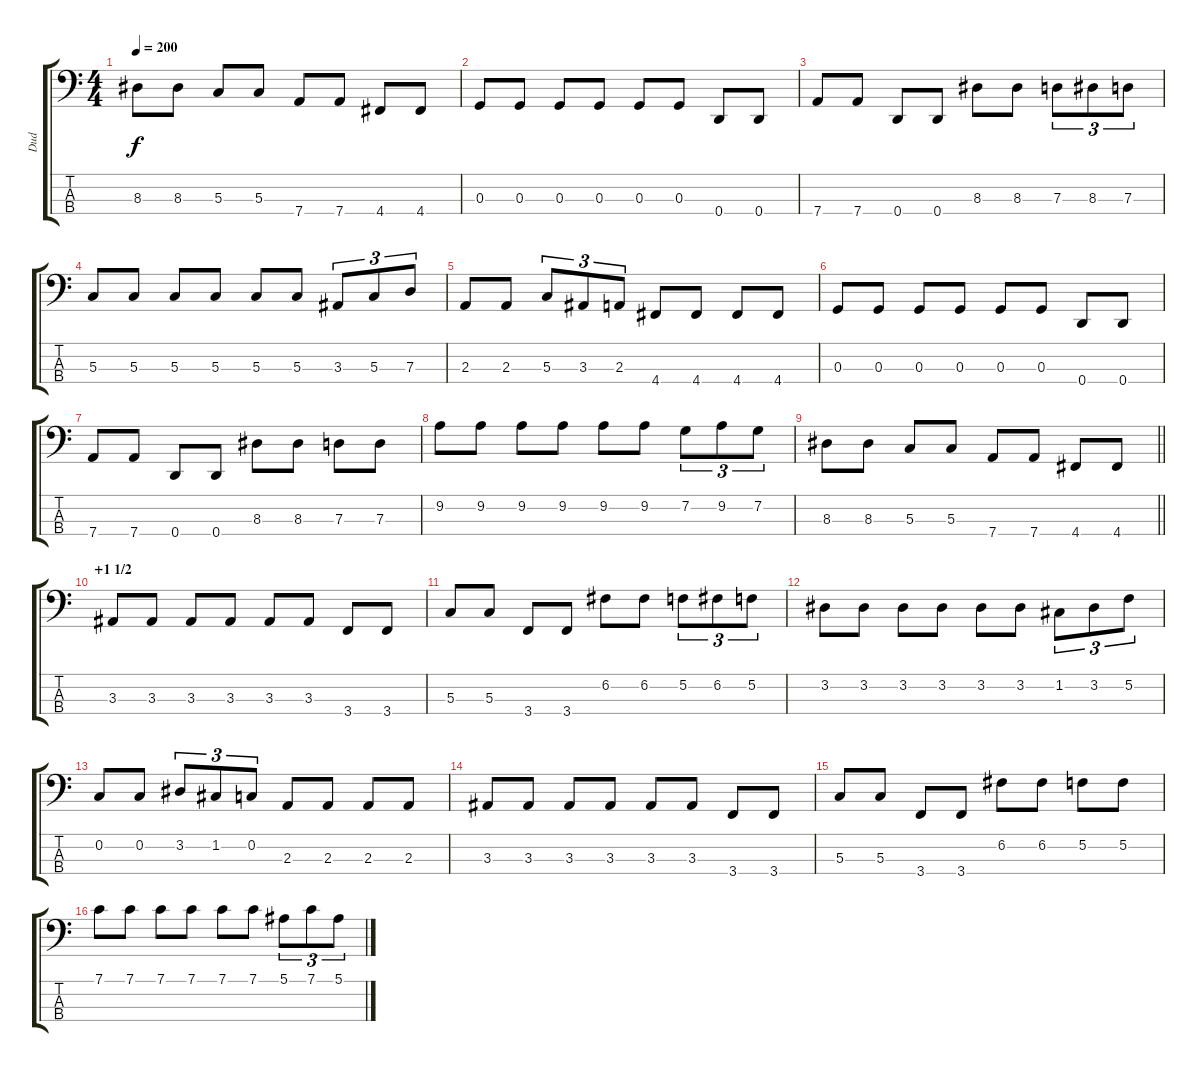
\track ("Dud" "Dud") {instrument slapbass1}
\staff {score tabs}
\tuning (F2 C2 G1 D1) {hide}
\ts (4 4)
\tempo 200
\clef f4
\ks c
8.3.8{dy f} 8.3.8 5.3.8 5.3.8 7.4.8 7.4.8 4.4.8 4.4.8 |
0.3.8 0.3.8 0.3.8 0.3.8 0.3.8 0.3.8 0.4.8 0.4.8 |
7.4.8 7.4.8 0.4.8 0.4.8 8.3.8 8.3.8 7.3.8{tu (3 2)} 8.3.8{tu (3 2)} 7.3.8{tu (3 2)} |
5.3.8 5.3.8 5.3.8 5.3.8 5.3.8 5.3.8 3.3.8{tu (3 2)} 5.3.8{tu (3 2)} 7.3.8{tu (3 2)} |
2.3.8 2.3.8 5.3.8{tu (3 2)} 3.3.8{tu (3 2)} 2.3.8{tu (3 2)} 4.4.8 4.4.8 4.4.8 4.4.8 |
0.3.8 0.3.8 0.3.8 0.3.8 0.3.8 0.3.8 0.4.8 0.4.8 |
7.4.8 7.4.8 0.4.8 0.4.8 8.3.8 8.3.8 7.3.8 7.3.8 |
9.2.8 9.2.8 9.2.8 9.2.8 9.2.8 9.2.8 7.2.8{tu (3 2)} 9.2.8{tu (3 2)} 7.2.8{tu (3 2)} |
\barLineRight lightlight
8.3.8 8.3.8 5.3.8 5.3.8 7.4.8 7.4.8 4.4.8 4.4.8 |
\section ("" "+1 1/2")
3.3.8 3.3.8 3.3.8 3.3.8 3.3.8 3.3.8 3.4.8 3.4.8 |
5.3.8 5.3.8 3.4.8 3.4.8 6.2.8 6.2.8 5.2.8{tu (3 2)} 6.2.8{tu (3 2)} 5.2.8{tu (3 2)} |
3.2.8 3.2.8 3.2.8 3.2.8 3.2.8 3.2.8 1.2.8{tu (3 2)} 3.2.8{tu (3 2)} 5.2.8{tu (3 2)} |
0.2.8 0.2.8 3.2.8{tu (3 2)} 1.2.8{tu (3 2)} 0.2.8{tu (3 2)} 2.3.8 2.3.8 2.3.8 2.3.8 |
3.3.8 3.3.8 3.3.8 3.3.8 3.3.8 3.3.8 3.4.8 3.4.8 |
5.3.8 5.3.8 3.4.8 3.4.8 6.2.8 6.2.8 5.2.8 5.2.8 |
7.1.8 7.1.8 7.1.8 7.1.8 7.1.8 7.1.8 5.1.8{tu (3 2)} 7.1.8{tu (3 2)} 5.1.8{tu (3 2)}
